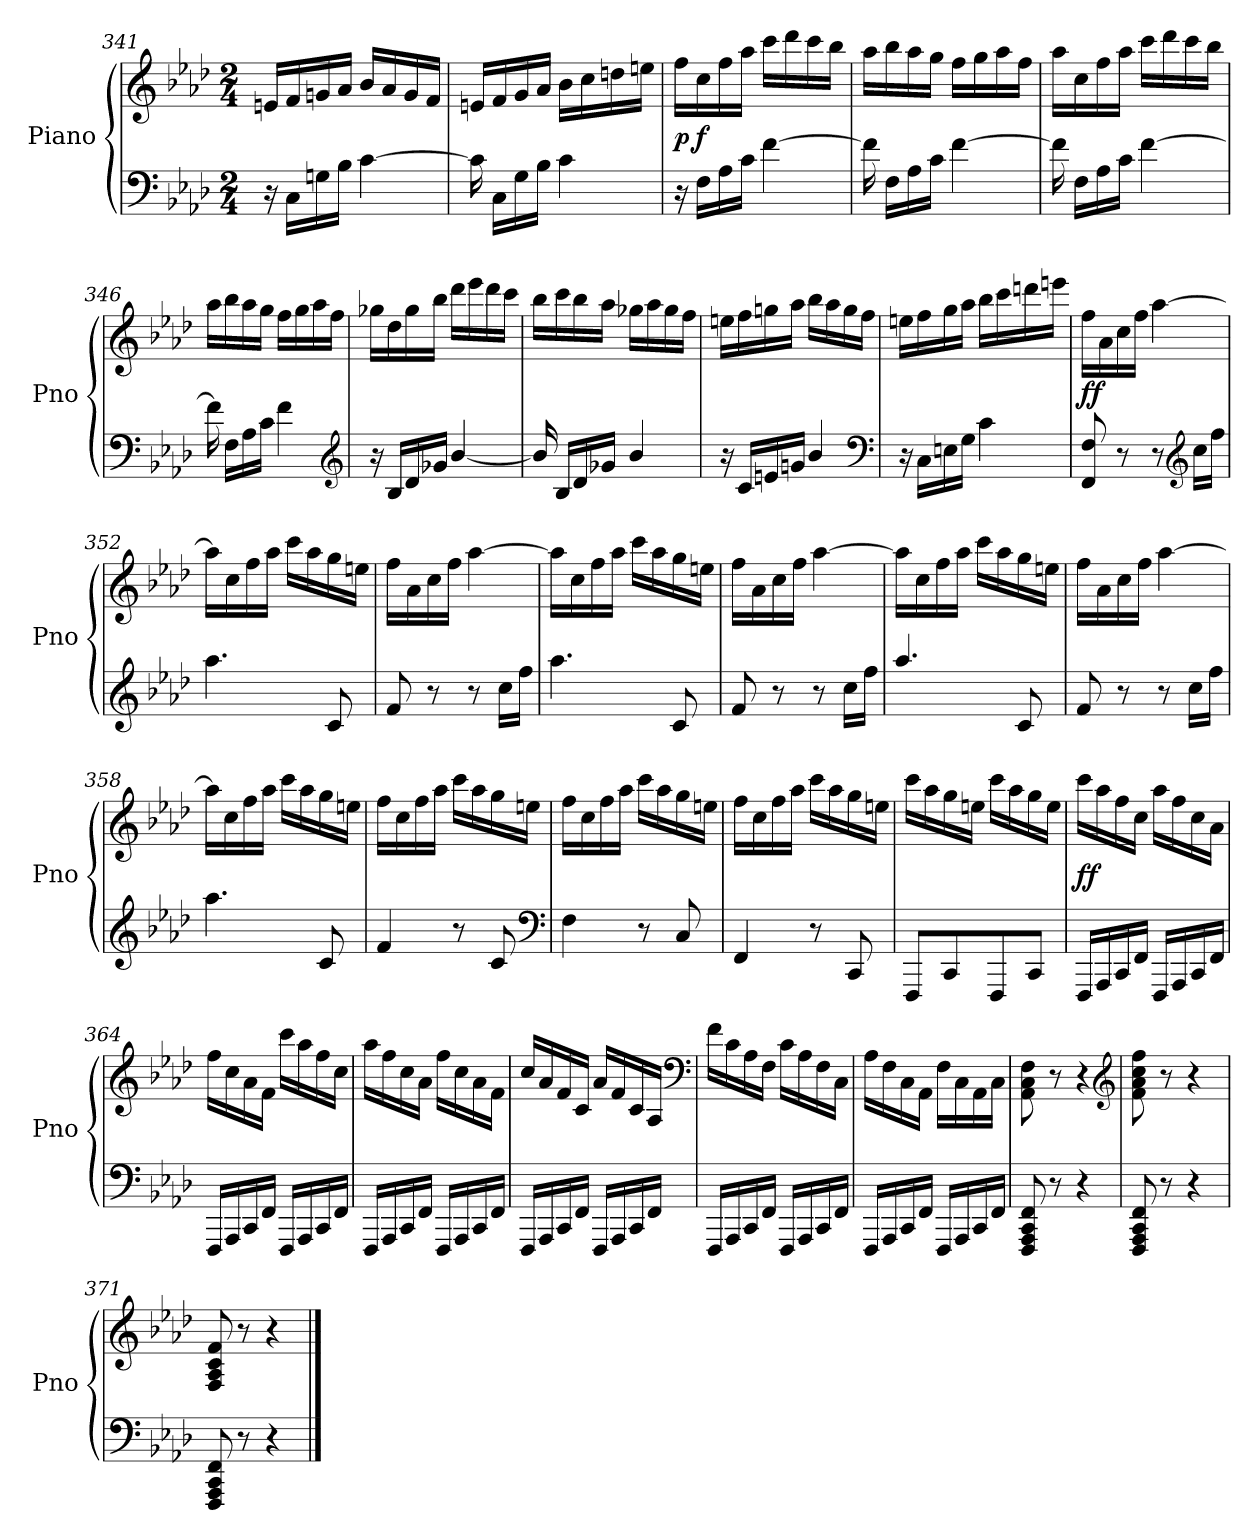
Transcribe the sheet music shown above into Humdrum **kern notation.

**kern	**kern	**dynam
*part1	*part1	*part1
*staff2	*staff1	*staff1/2
*I"Piano	*	*
*I'Pno	*	*
*clefF4	*clefG2	*
*k[b-e-a-d-]	*k[b-e-a-d-]	*
*f:	*f:	*
*M2/4	*M2/4	*
=341	=341	=341
16r	16en/LL	.
16C\LL	16f/	.
16Gn\	16gn/	.
16B-\JJ	16a-/JJ	.
[4c\	16b-/LL	.
.	16a-/	.
.	16g/	.
.	16f/JJ	.
=342	=342	=342
16c\]	16en/LL	.
16C\LL	16f/	.
16G\	16g/	.
16B-\JJ	16a-/JJ	.
4c\	16b-\LL	.
.	16cc\	.
.	16ddn\	.
.	16een\JJ	.
=343	=343	=343
16r	16ff\LL	p
16F\LL	16cc\	f
16A-\	16ff\	.
16c\JJ	16aa-\JJ	.
[4f\	16ccc\LL	.
.	16ddd-\	.
.	16ccc\	.
.	16bb-\JJ	.
=344	=344	=344
16f\]	16aa-\LL	.
16F\LL	16bb-\	.
16A-\	16aa-\	.
16c\JJ	16gg\JJ	.
[4f\	16ff\LL	.
.	16gg\	.
.	16aa-\	.
.	16ff\JJ	.
=345	=345	=345
16f\]	16aa-\LL	.
16F\LL	16cc\	.
16A-\	16ff\	.
16c\JJ	16aa-\JJ	.
[4f\	16ccc\LL	.
.	16ddd-\	.
.	16ccc\	.
.	16bb-\JJ	.
=346	=346	=346
16f\]	16aa-\LL	.
16F\LL	16bb-\	.
16A-\	16aa-\	.
16c\JJ	16gg\JJ	.
4f\	16ff\LL	.
.	16gg\	.
.	16aa-\	.
.	16ff\JJ	.
*clefG2	*	*
=347	=347	=347
16r	16gg-X\LL	.
16B-/LL	16dd-\	.
16d-/	16gg-\	.
16g-X/JJ	16bb-\JJ	.
[4b-/	16ddd-\LL	.
.	16eee-\	.
.	16ddd-\	.
.	16ccc\JJ	.
=348	=348	=348
16b-/]	16bb-\LL	.
16B-/LL	16ccc\	.
16d-/	16bb-\	.
16g-X/JJ	16aa-\JJ	.
4b-/	16gg-X\LL	.
.	16aa-\	.
.	16gg-\	.
.	16ff\JJ	.
=349	=349	=349
16r	16een\LL	.
16c/LL	16ff\	.
16en/	16ggn\	.
16gn/JJ	16aa-\JJ	.
4b-/	16bb-\LL	.
.	16aa-\	.
.	16gg\	.
.	16ff\JJ	.
*clefF4	*	*
=350	=350	=350
16r	16een\LL	.
16C\LL	16ff\	.
16En\	16gg\	.
16G\JJ	16aa-\JJ	.
4c\	16bb-\LL	.
.	16ccc\	.
.	16dddn\	.
.	16eeen\JJ	.
=351	=351	=351
8FF/ 8F/	16ff\LL	ff
.	16a-\	.
8r	16cc\	.
.	16ff\JJ	.
8r	[4aa-\	.
*clefG2	*	*
16cc\LL	.	.
16ff\JJ	.	.
=352	=352	=352
4.aa-\	16aa-\LL]	.
.	16cc\	.
.	16ff\	.
.	16aa-\JJ	.
.	16ccc\LL	.
.	16aa-\	.
8c/	16gg\	.
.	16een\JJ	.
=353	=353	=353
8f/	16ff\LL	.
.	16a-\	.
8r	16cc\	.
.	16ff\JJ	.
8r	[4aa-\	.
16cc\LL	.	.
16ff\JJ	.	.
=354	=354	=354
4.aa-\	16aa-\LL]	.
.	16cc\	.
.	16ff\	.
.	16aa-\JJ	.
.	16ccc\LL	.
.	16aa-\	.
8c/	16gg\	.
.	16een\JJ	.
=355	=355	=355
8f/	16ff\LL	.
.	16a-\	.
8r	16cc\	.
.	16ff\JJ	.
8r	[4aa-\	.
16cc\LL	.	.
16ff\JJ	.	.
=356	=356	=356
4.aa-/	16aa-\LL]	.
.	16cc\	.
.	16ff\	.
.	16aa-\JJ	.
.	16ccc\LL	.
.	16aa-\	.
8c/	16gg\	.
.	16een\JJ	.
=357	=357	=357
8f/	16ff\LL	.
.	16a-\	.
8r	16cc\	.
.	16ff\JJ	.
8r	[4aa-\	.
16cc\LL	.	.
16ff\JJ	.	.
=358	=358	=358
4.aa-\	16aa-\LL]	.
.	16cc\	.
.	16ff\	.
.	16aa-\JJ	.
.	16ccc\LL	.
.	16aa-\	.
8c/	16gg\	.
.	16een\JJ	.
=359	=359	=359
4f/	16ff\LL	.
.	16cc\	.
.	16ff\	.
.	16aa-\JJ	.
8r	16ccc\LL	.
.	16aa-\	.
8c/	16gg\	.
.	16een\JJ	.
*clefF4	*	*
=360	=360	=360
4F\	16ff\LL	.
.	16cc\	.
.	16ff\	.
.	16aa-\JJ	.
8r	16ccc\LL	.
.	16aa-\	.
8C/	16gg\	.
.	16een\JJ	.
=361	=361	=361
4FF/	16ff\LL	.
.	16cc\	.
.	16ff\	.
.	16aa-\JJ	.
8r	16ccc\LL	.
.	16aa-\	.
8CC/	16gg\	.
.	16een\JJ	.
=362	=362	=362
8FFF/L	16ccc\LL	.
.	16aa-\	.
8CC/	16gg\	.
.	16een\JJ	.
8FFF/	16ccc\LL	.
.	16aa-\	.
8CC/J	16gg\	.
.	16ee\JJ	.
=363	=363	=363
16FFF/LL	16ccc\LL	ff
16AAA-/	16aa-\	.
16CC/	16ff\	.
16FF/JJ	16cc\JJ	.
16FFF/LL	16aa-\LL	.
16AAA-/	16ff\	.
16CC/	16cc\	.
16FF/JJ	16a-\JJ	.
=364	=364	=364
16FFF/LL	16ff\LL	.
16AAA-/	16cc\	.
16CC/	16a-\	.
16FF/JJ	16f\JJ	.
16FFF/LL	16ccc\LL	.
16AAA-/	16aa-\	.
16CC/	16ff\	.
16FF/JJ	16cc\JJ	.
=365	=365	=365
16FFF/LL	16aa-\LL	.
16AAA-/	16ff\	.
16CC/	16cc\	.
16FF/JJ	16a-\JJ	.
16FFF/LL	16ff\LL	.
16AAA-/	16cc\	.
16CC/	16a-\	.
16FF/JJ	16f\JJ	.
=366	=366	=366
16FFF/LL	16cc/LL	.
16AAA-/	16a-/	.
16CC/	16f/	.
16FF/JJ	16c/JJ	.
16FFF/LL	16a-/LL	.
16AAA-/	16f/	.
16CC/	16c/	.
16FF/JJ	16A-/JJ	.
*	*clefF4	*
=367	=367	=367
16FFF/LL	16f\LL	.
16AAA-/	16c\	.
16CC/	16A-\	.
16FF/JJ	16F\JJ	.
16FFF/LL	16c\LL	.
16AAA-/	16A-\	.
16CC/	16F\	.
16FF/JJ	16C\JJ	.
=368	=368	=368
16FFF/LL	16A-\LL	.
16AAA-/	16F\	.
16CC/	16C\	.
16FF/JJ	16AA-\JJ	.
16FFF/LL	16F\LL	.
16AAA-/	16C\	.
16CC/	16AA-\	.
16FF/JJ	16C\JJ	.
=369	=369	=369
8FFF/ 8AAA-/ 8CC/ 8FF/	8AA-\ 8C\ 8F\	.
8r	8r	.
4r	4r	.
*	*clefG2	*
=370	=370	=370
8FFF/ 8AAA-/ 8CC/ 8FF/	8f\ 8a-\ 8cc\ 8ff\	.
8r	8r	.
4r	4r	.
=371	=371	=371
8FFF/ 8AAA-/ 8CC/ 8FF/	8F/ 8A-/ 8c/ 8f/	.
8r	8r	.
4r	4r	.
==	==	==
*-	*-	*-
